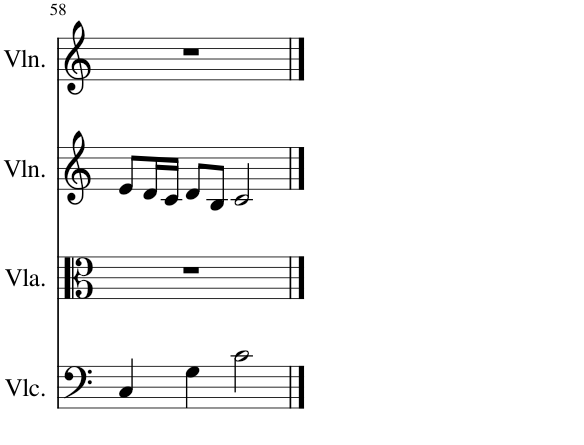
**kern	**kern	**kern	**kern
*part4	*part3	*part2	*part1
*staff4	*staff3	*staff2	*staff1
*I"Violoncello	*I"Viola	*I"Violin	*I"Violin
*I'Vlc.	*I'Vla.	*I'Vln.	*I'Vln.
!!LO:PB:g=z
*clefF4	*clefC3	*clefG2	*clefG2
*k[]	*k[]	*k[]	*k[]
*M4/4	*M4/4	*M4/4	*M4/4
=58	=58	=58	=58
4C/	1r	8e/L	1r
.	.	16d/L	.
.	.	16c/JJ	.
4G\	.	8d/L	.
.	.	8B/J	.
2c\	.	2c/	.
==	==	==	==
*-	*-	*-	*-
